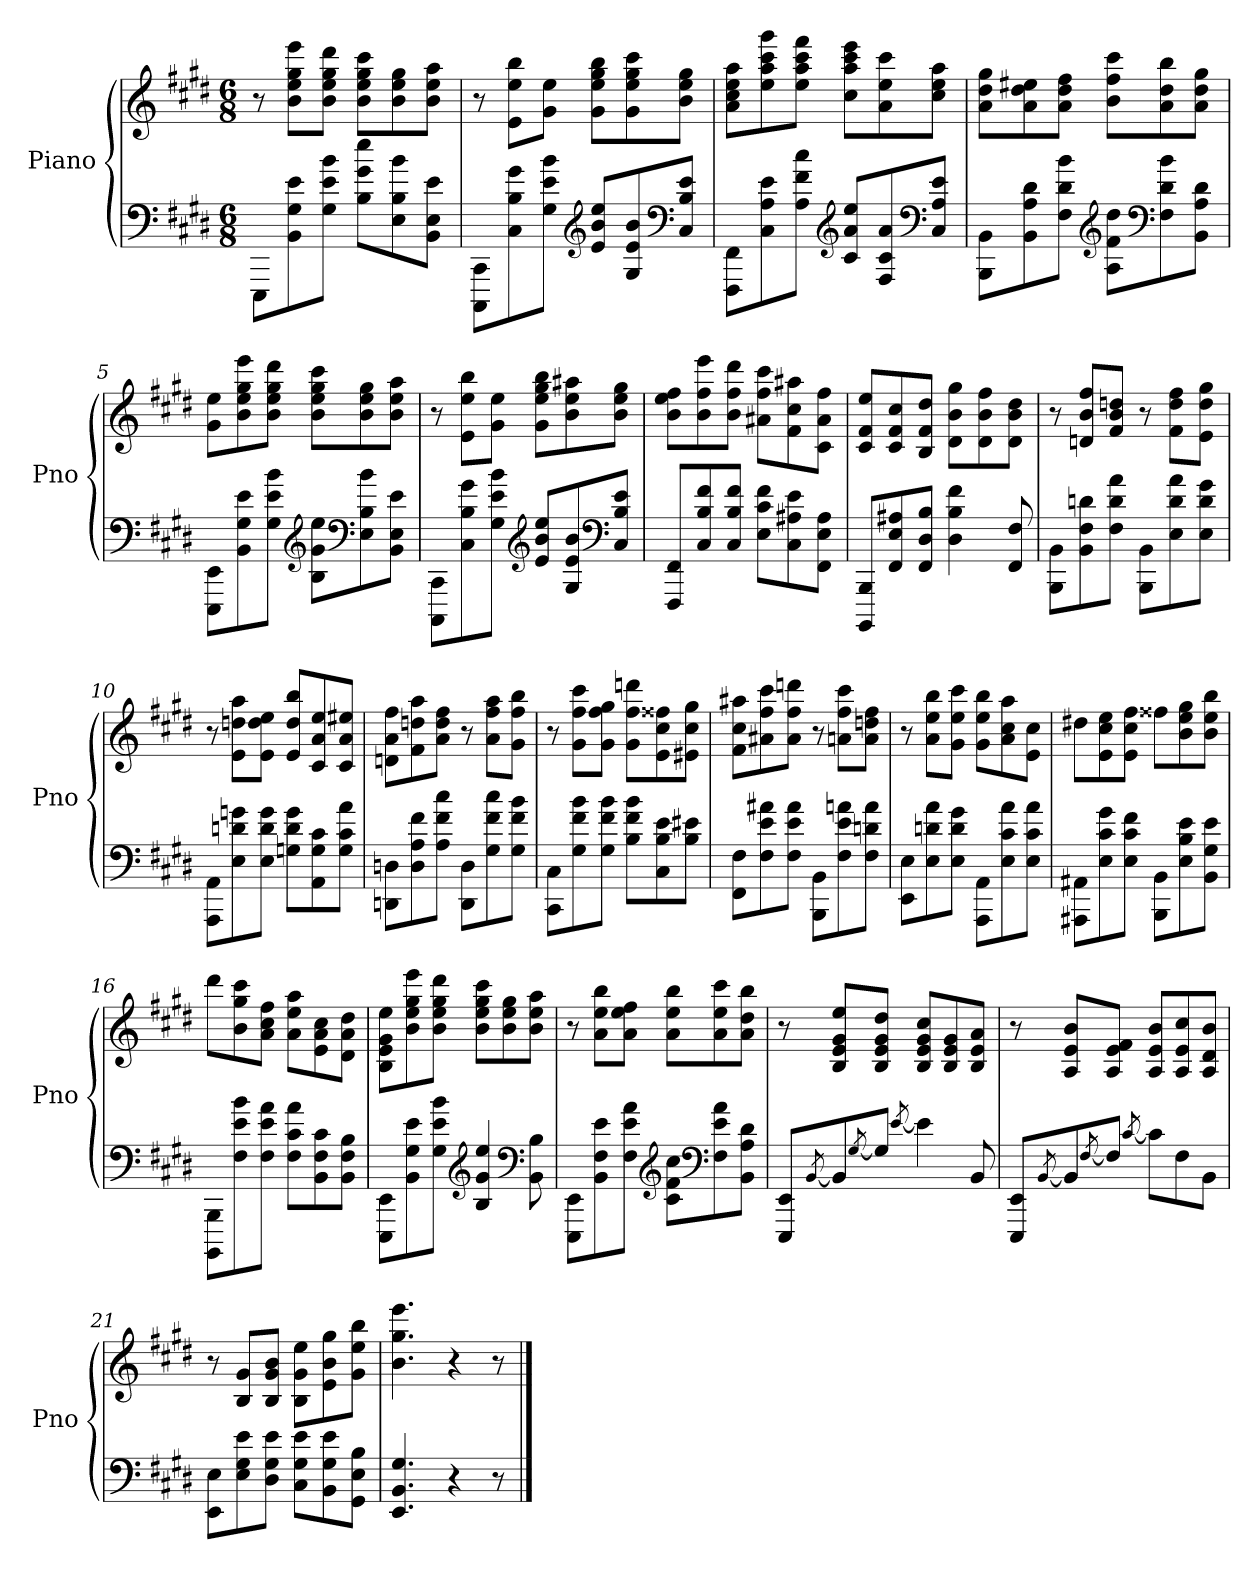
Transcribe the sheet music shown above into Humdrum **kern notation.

**kern	**kern
*part1	*part1
*staff2	*staff1
*I"Piano	*
*I'Pno	*
*clefF4	*clefG2
*k[f#c#g#d#]	*k[f#c#g#d#]
*E:	*E:
*M6/8	*M6/8
=1	=1
8EEEL	8r
8BB 8G# 8e	8b 8ee 8gg# 8eeeL
8G# 8e 8bJ	8b 8ee 8gg# 8ddd#J
8B 8g# 8eeL	8b 8ee 8gg# 8ccc#L
8E 8B 8b	8b 8ee 8gg#
8BB 8E 8eJ	8b 8ee 8aaJ
=2	=2
8CCC# 8CC#L	8r
8C# 8B 8g#	8e 8ee 8bbL
8G# 8e 8bJ	8g# 8eeJ
*clefG2	*
8e 8b 8eeL	8g# 8ee 8gg# 8bbL
8G# 8e 8b	8g# 8ee 8gg# 8ccc#
*clefF4	*
8C# 8B 8eJ	8b 8ee 8gg#J
=3	=3
8FFF# 8FF#L	8a 8cc# 8ee 8aaL
8C# 8A 8e	8ee 8aa 8ccc# 8ggg#
8A 8f# 8cc#J	8ee 8aa 8ccc# 8fff#J
*clefG2	*
8c# 8a 8eeL	8cc# 8aa 8ccc# 8eeeL
8F# 8c# 8a	8a 8ee 8ccc#
*clefF4	*
8C# 8A 8eJ	8cc# 8ee 8aaJ
=4	=4
8BBB 8BBL	8a 8dd# 8gg#L
8BB 8A 8d#	8a 8dd# 8ee#X
8F# 8d# 8bJ	8a 8dd# 8ff#J
*clefG2	*
8A 8f# 8dd#L	8b 8ff# 8ccc#L
*clefF4	*
8F# 8d# 8b	8a 8dd# 8bb
8BB 8A 8d#J	8a 8dd# 8gg#J
=5	=5
8EEE 8EEL	8g# 8eeL
8BB 8G# 8e	8b 8ee 8gg# 8eee
8G# 8e 8bJ	8b 8ee 8gg# 8ddd#J
*clefG2	*
8B 8g# 8eeL	8b 8ee 8gg# 8ccc#L
*clefF4	*
8E 8B 8b	8b 8ee 8gg#
8BB 8E 8eJ	8b 8ee 8aaJ
=6	=6
8CCC# 8CC#L	8r
8C# 8B 8g#	8e 8ee 8bbL
8G# 8e 8bJ	8g# 8eeJ
*clefG2	*
8e 8b 8eeL	8g# 8ee 8gg# 8bbL
8G# 8e 8b	8b 8ee 8aa#X
*clefF4	*
8C# 8B 8eJ	8b 8ee 8gg#J
=7	=7
8FFF# 8FF#L	8b 8ee 8ff#L
8C# 8B 8f#	8b 8ff# 8eee
8C# 8B 8f#J	8b 8ff# 8ddd#J
8E 8c# 8f#L	8a#X 8ff# 8ccc#L
8C# 8A#X 8e	8f# 8cc# 8aa#X
8FF# 8E 8A#J	8c# 8a# 8ff#J
=8	=8
8BBBB 8BBBL	8c# 8f# 8eeL
8FF# 8E 8A#X	8c# 8f# 8cc#
8FF# 8D# 8BJ	8B 8f# 8dd#J
4D# 4B 4f#	8d# 8b 8gg#L
.	8d# 8b 8ff#
8FF# 8F#	8d# 8b 8dd#J
=9	=9
8BBB 8BBL	8r
8BB 8F# 8dn	8dn 8b 8ff#L
8F# 8d 8aJ	8f# 8b 8ddnJ
8BBB 8BBL	8r
8E 8d 8a	8f# 8dd 8ff#L
8E 8d 8g#J	8e 8dd 8gg#J
=10	=10
8AAA 8AAL	8r
8E 8dn 8gn	8e 8ddn 8aaL
8E 8d 8gJ	8e 8dd 8eeJ
8Gn 8d 8gL	8e 8dd 8bbL
8AA 8G 8c#	8c# 8a 8ee
8G 8c# 8aJ	8c# 8a 8ee#XJ
=11	=11
8DDn 8DnL	8dn 8a 8ff#L
8D 8A 8f#	8f# 8ddn 8aa
8A 8f# 8cc#J	8a 8dd 8ff#J
8DD 8DL	8r
8G# 8f# 8cc#	8a 8ff# 8aaL
8G# 8f# 8bJ	8g# 8ff# 8bbJ
=12	=12
8CC# 8C#L	8r
8G# 8f# 8b	8g# 8ff# 8ccc#L
8G# 8f# 8bJ	8g# 8ff# 8gg#J
8B 8f# 8bL	8g# 8ff# 8dddnL
8C# 8B 8e	8e 8cc# 8ff##X
8B 8e#XJ	8e#X 8cc# 8gg#J
=13	=13
8FF# 8F#L	8f# 8cc# 8aa#XL
8F# 8e 8a#X	8a#X 8ff# 8ccc#
8F# 8e 8a#J	8a# 8ff# 8dddnJ
8BBB 8BBL	8r
8F# 8e 8an	8an 8ff# 8ccc#L
8F# 8dn 8aJ	8a 8ddn 8ff#J
=14	=14
8EE 8EL	8r
8E 8dn 8a	8a 8ee 8bbL
8E 8d 8g#J	8g# 8ee 8ccc#J
8AAA 8AAL	8g# 8ee 8bbL
8E 8c# 8a	8a 8cc# 8aa
8E 8c# 8aJ	8e 8cc#J
=15	=15
8AAA#X 8AA#XL	8dd#XL
8E 8c# 8g#	8e 8cc# 8ee
8E 8c# 8f#J	8e 8cc# 8ff#J
8BBB 8BBL	8ff##XL
8E 8B 8e	8b 8ee 8gg#
8BB 8G# 8eJ	8b 8ee 8bbJ
=16	=16
8BBBB 8BBBL	8ddd#L
8F# 8e 8b	8b 8gg# 8ccc#
8F# 8e 8aJ	8a 8cc# 8ff#J
8F# 8c# 8aL	8a 8ee 8aaL
8BB 8F# 8c#	8e 8a 8cc#
8BB 8F# 8BJ	8d# 8a 8dd#J
=17	=17
8EEE 8EEL	8B 8e 8g# 8eeL
8BB 8G# 8e	8b 8ee 8gg# 8eee
8G# 8e 8bJ	8b 8ee 8gg# 8ddd#J
*clefG2	*
4B 4g# 4ee	8b 8ee 8gg# 8ccc#L
.	8b 8ee 8gg#
*clefF4	*
8BB 8B	8b 8ee 8aaJ
=18	=18
8EEE 8EEL	8r
8BB 8F# 8e	8a 8ee 8bbL
8F# 8e 8aJ	8a 8ee 8ff#J
*clefG2	*
8c# 8f# 8cc#L	8a 8ee 8bbL
*clefF4	*
8F# 8e 8a	8a 8ee 8ccc#
8BB 8A 8d#J	8a 8dd# 8bbJ
=19	=19
8EEE 8EEL	8r
[8qBB	.
8BB]	8B 8e 8g# 8eeL
[8qG#	.
8G#J]	8B 8e 8g# 8dd#J
[8qe	.
4e]	8B 8e 8g# 8cc#L
.	8B 8e 8g#
8BB	8B 8e 8aJ
=20	=20
8EEE 8EEL	8r
[8qBB	.
8BB]	8A 8e 8bL
[8qF#	.
8F#J]	8A 8e 8f#J
[8qc#	.
8c#L]	8A 8e 8bL
8F#	8A 8e 8cc#
8BBJ	8A 8d# 8bJ
=21	=21
8EE 8EL	8r
8E 8G# 8e	8B 8g#L
8D# 8G# 8eJ	8B 8g# 8bJ
8C# 8G# 8eL	8B 8g# 8eeL
8BB 8G# 8e	8e 8b 8gg#
8GG# 8E 8BJ	8g# 8ee 8bbJ
=22	=22
4.EE 4.BB 4.G#	4.b 4.gg# 4.eee
4r	4r
8r	8r
==	==
*-	*-
